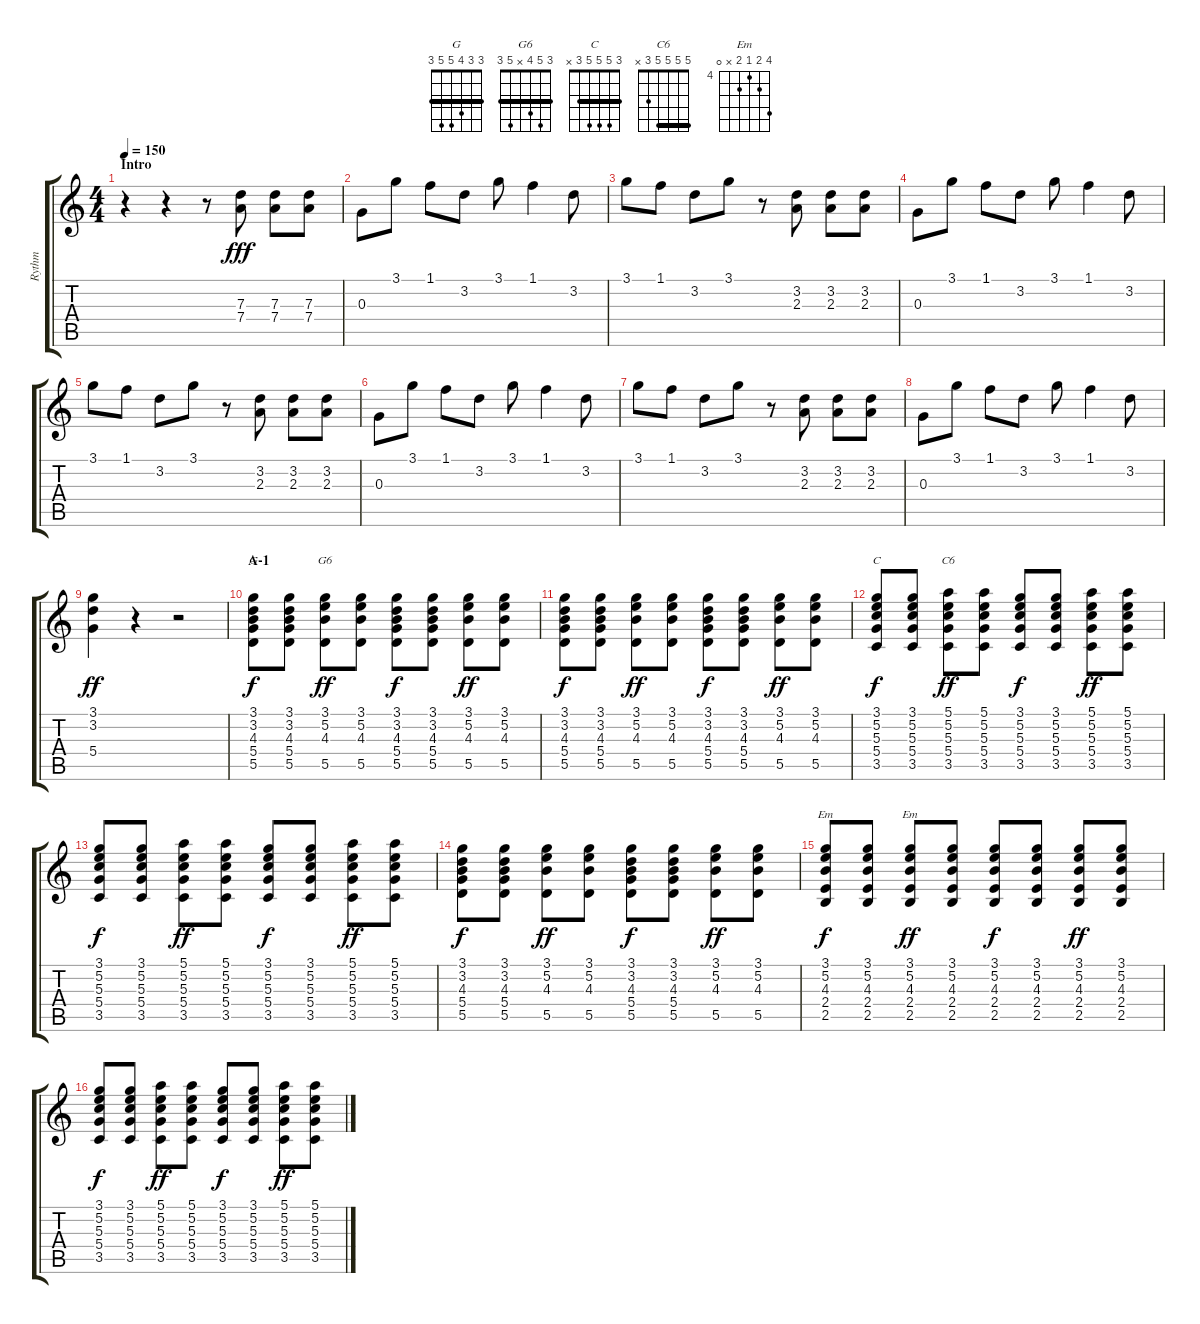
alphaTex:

\track ("Rythm" "Rythm") {instrument acousticguitarsteel}
\staff {score tabs}
\tuning (E4 B3 G3 D3 A2 E2) {hide}
\chord ("G" 3 3 4 5 5 3) {barre 3}
\chord ("G6" 3 5 4 x 5 3) {barre 3}
\chord ("C" 3 5 5 5 3 x) {barre 3}
\chord ("C6" 5 5 5 5 3 x) {barre 5}
\chord ("Em" 3 5 4 2 2 0) {barre 2}
\chord ("Em" 7 5 4 5 x 0) {firstfret 4}
\ts (4 4)
\section ("" "Intro")
\tempo 150
\clef g2
\ks c
r.4{dy fff instrument acousticguitarsteel} r.4 r.8{instrument brightacousticpiano} (7.3 7.4).8 (7.3 7.4).8 (7.3 7.4).8 |
0.3.8 3.1.8 1.1.8 3.2.8 3.1.8 1.1.4 3.2.8 |
3.1.8 1.1.8 3.2.8 3.1.8 r.8 (3.2 2.3).8 (3.2 2.3).8 (3.2 2.3).8 |
0.3.8 3.1.8 1.1.8 3.2.8 3.1.8 1.1.4 3.2.8 |
3.1.8 1.1.8 3.2.8 3.1.8 r.8 (3.2 2.3).8 (3.2 2.3).8 (3.2 2.3).8 |
0.3.8 3.1.8 1.1.8 3.2.8 3.1.8 1.1.4 3.2.8 |
3.1.8 1.1.8 3.2.8 3.1.8 r.8 (3.2 2.3).8 (3.2 2.3).8 (3.2 2.3).8 |
0.3.8 3.1.8 1.1.8 3.2.8 3.1.8 1.1.4 3.2.8 |
(3.1 3.2 5.4).4{dy ff instrument acousticguitarsteel} r.4 r.2 |
\section ("" "A-1")
(3.1 3.2 4.3 5.4 5.5).8{ch "G" dy f} (3.1 3.2 4.3 5.4 5.5).8 (3.1 5.2 4.3 5.5).8{ch "G6" dy ff} (3.1 5.2 4.3 5.5).8 (3.1 3.2 4.3 5.4 5.5).8{dy f} (3.1 3.2 4.3 5.4 5.5).8 (3.1 5.2 4.3 5.5).8{dy ff} (3.1 5.2 4.3 5.5).8 |
(3.1 3.2 4.3 5.4 5.5).8{dy f} (3.1 3.2 4.3 5.4 5.5).8 (3.1 5.2 4.3 5.5).8{dy ff} (3.1 5.2 4.3 5.5).8 (3.1 3.2 4.3 5.4 5.5).8{dy f} (3.1 3.2 4.3 5.4 5.5).8 (3.1 5.2 4.3 5.5).8{dy ff} (3.1 5.2 4.3 5.5).8 |
(3.1 5.2 5.3 5.4 3.5).8{ch "C" dy f} (3.1 5.2 5.3 5.4 3.5).8 (5.1 5.2 5.3 5.4 3.5).8{ch "C6" dy ff} (5.1 5.2 5.3 5.4 3.5).8 (3.1 5.2 5.3 5.4 3.5).8{dy f} (3.1 5.2 5.3 5.4 3.5).8 (5.1 5.2 5.3 5.4 3.5).8{dy ff} (5.1 5.2 5.3 5.4 3.5).8 |
(3.1 5.2 5.3 5.4 3.5).8{dy f} (3.1 5.2 5.3 5.4 3.5).8 (5.1 5.2 5.3 5.4 3.5).8{dy ff} (5.1 5.2 5.3 5.4 3.5).8 (3.1 5.2 5.3 5.4 3.5).8{dy f} (3.1 5.2 5.3 5.4 3.5).8 (5.1 5.2 5.3 5.4 3.5).8{dy ff} (5.1 5.2 5.3 5.4 3.5).8 |
(3.1 3.2 4.3 5.4 5.5).8{dy f} (3.1 3.2 4.3 5.4 5.5).8 (3.1 5.2 4.3 5.5).8{dy ff} (3.1 5.2 4.3 5.5).8 (3.1 3.2 4.3 5.4 5.5).8{dy f} (3.1 3.2 4.3 5.4 5.5).8 (3.1 5.2 4.3 5.5).8{dy ff} (3.1 5.2 4.3 5.5).8 |
(3.1 5.2 4.3 2.4 2.5).8{ch "Em" dy f} (3.1 5.2 4.3 2.4 2.5).8 (3.1 5.2 4.3 2.4 2.5).8{ch "Em" dy ff} (3.1 5.2 4.3 2.4 2.5).8 (3.1 5.2 4.3 2.4 2.5).8{dy f} (3.1 5.2 4.3 2.4 2.5).8 (3.1 5.2 4.3 2.4 2.5).8{dy ff} (3.1 5.2 4.3 2.4 2.5).8 |
(3.1 5.2 5.3 5.4 3.5).8{dy f} (3.1 5.2 5.3 5.4 3.5).8 (5.1 5.2 5.3 5.4 3.5).8{dy ff} (5.1 5.2 5.3 5.4 3.5).8 (3.1 5.2 5.3 5.4 3.5).8{dy f} (3.1 5.2 5.3 5.4 3.5).8 (5.1 5.2 5.3 5.4 3.5).8{dy ff} (5.1 5.2 5.3 5.4 3.5).8
